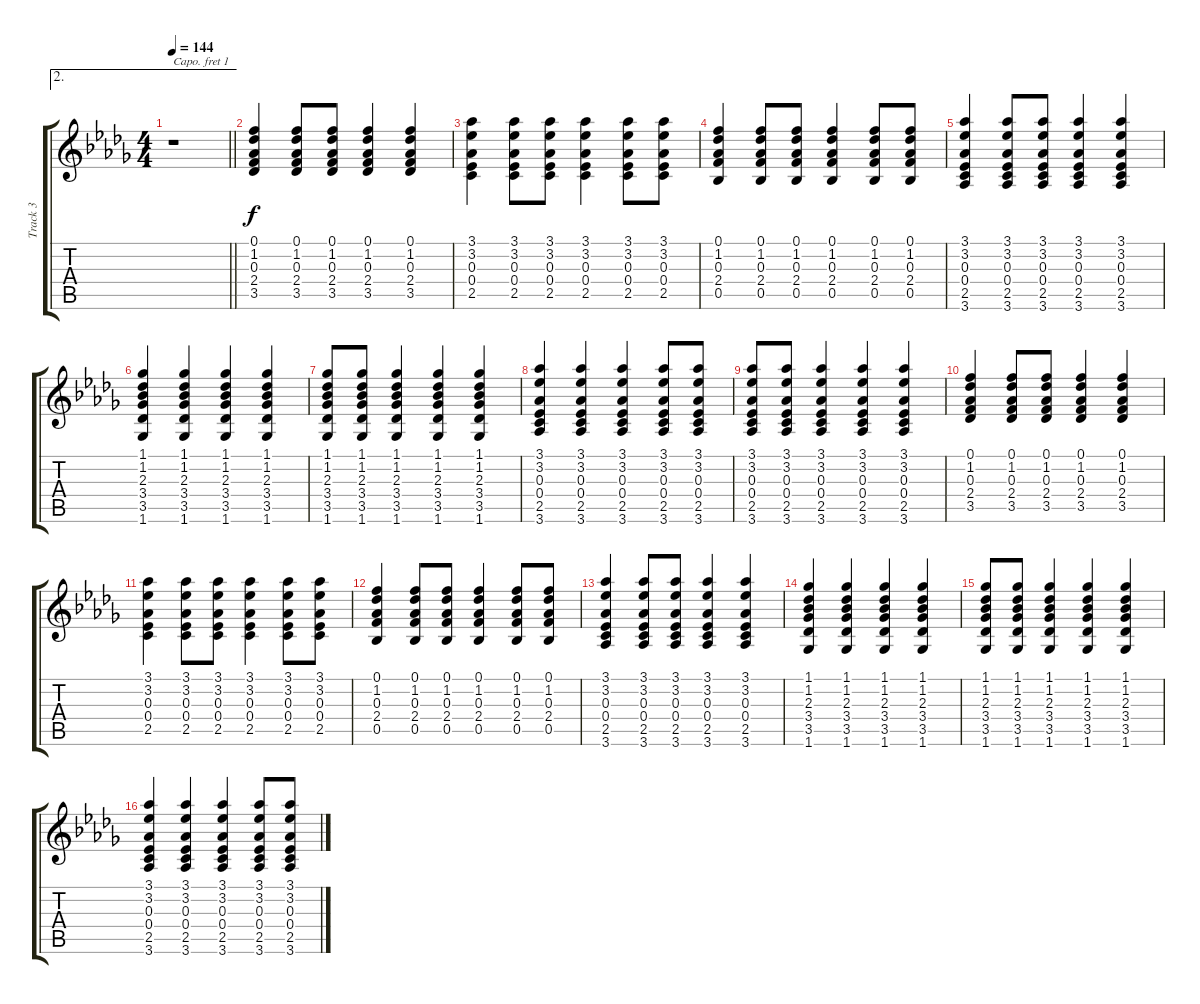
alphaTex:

\track ("Track 3" "Track 3") {instrument acousticguitarsteel}
\staff {score tabs}
\capo 1
\tuning (E4 B3 G3 D3 A2 E2) {hide}
\ae 2
\ts (4 4)
\tempo 144
\clef g2
\barLineRight lightlight
\ks db
r.1{dy f} |
(0.1 1.2 0.3 2.4 3.5).4 (0.1 1.2 0.3 2.4 3.5).8 (0.1 1.2 0.3 2.4 3.5).8 (0.1 1.2 0.3 2.4 3.5).4 (0.1 1.2 0.3 2.4 3.5).4 |
(3.1 3.2 0.3 0.4 2.5).4 (3.1 3.2 0.3 0.4 2.5).8 (3.1 3.2 0.3 0.4 2.5).8 (3.1 3.2 0.3 0.4 2.5).4 (3.1 3.2 0.3 0.4 2.5).8 (3.1 3.2 0.3 0.4 2.5).8 |
(0.1 1.2 0.3 2.4 0.5).4 (0.1 1.2 0.3 2.4 0.5).8 (0.1 1.2 0.3 2.4 0.5).8 (0.1 1.2 0.3 2.4 0.5).4 (0.1 1.2 0.3 2.4 0.5).8 (0.1 1.2 0.3 2.4 0.5).8 |
(3.1 3.2 0.3 0.4 2.5 3.6).4 (3.1 3.2 0.3 0.4 2.5 3.6).8 (3.1 3.2 0.3 0.4 2.5 3.6).8 (3.1 3.2 0.3 0.4 2.5 3.6).4 (3.1 3.2 0.3 0.4 2.5 3.6).4 |
(1.1 1.2 2.3 3.4 3.5 1.6).4 (1.1 1.2 2.3 3.4 3.5 1.6).4 (1.1 1.2 2.3 3.4 3.5 1.6).4 (1.1 1.2 2.3 3.4 3.5 1.6).4 |
(1.1 1.2 2.3 3.4 3.5 1.6).8 (1.1 1.2 2.3 3.4 3.5 1.6).8 (1.1 1.2 2.3 3.4 3.5 1.6).4 (1.1 1.2 2.3 3.4 3.5 1.6).4 (1.1 1.2 2.3 3.4 3.5 1.6).4 |
(3.1 3.2 0.3 0.4 2.5 3.6).4 (3.1 3.2 0.3 0.4 2.5 3.6).4 (3.1 3.2 0.3 0.4 2.5 3.6).4 (3.1 3.2 0.3 0.4 2.5 3.6).8 (3.1 3.2 0.3 0.4 2.5 3.6).8 |
(3.1 3.2 0.3 0.4 2.5 3.6).8 (3.1 3.2 0.3 0.4 2.5 3.6).8 (3.1 3.2 0.3 0.4 2.5 3.6).4 (3.1 3.2 0.3 0.4 2.5 3.6).4 (3.1 3.2 0.3 0.4 2.5 3.6).4 |
(0.1 1.2 0.3 2.4 3.5).4 (0.1 1.2 0.3 2.4 3.5).8 (0.1 1.2 0.3 2.4 3.5).8 (0.1 1.2 0.3 2.4 3.5).4 (0.1 1.2 0.3 2.4 3.5).4 |
(3.1 3.2 0.3 0.4 2.5).4 (3.1 3.2 0.3 0.4 2.5).8 (3.1 3.2 0.3 0.4 2.5).8 (3.1 3.2 0.3 0.4 2.5).4 (3.1 3.2 0.3 0.4 2.5).8 (3.1 3.2 0.3 0.4 2.5).8 |
(0.1 1.2 0.3 2.4 0.5).4 (0.1 1.2 0.3 2.4 0.5).8 (0.1 1.2 0.3 2.4 0.5).8 (0.1 1.2 0.3 2.4 0.5).4 (0.1 1.2 0.3 2.4 0.5).8 (0.1 1.2 0.3 2.4 0.5).8 |
(3.1 3.2 0.3 0.4 2.5 3.6).4 (3.1 3.2 0.3 0.4 2.5 3.6).8 (3.1 3.2 0.3 0.4 2.5 3.6).8 (3.1 3.2 0.3 0.4 2.5 3.6).4 (3.1 3.2 0.3 0.4 2.5 3.6).4 |
(1.1 1.2 2.3 3.4 3.5 1.6).4 (1.1 1.2 2.3 3.4 3.5 1.6).4 (1.1 1.2 2.3 3.4 3.5 1.6).4 (1.1 1.2 2.3 3.4 3.5 1.6).4 |
(1.1 1.2 2.3 3.4 3.5 1.6).8 (1.1 1.2 2.3 3.4 3.5 1.6).8 (1.1 1.2 2.3 3.4 3.5 1.6).4 (1.1 1.2 2.3 3.4 3.5 1.6).4 (1.1 1.2 2.3 3.4 3.5 1.6).4 |
(3.1 3.2 0.3 0.4 2.5 3.6).4 (3.1 3.2 0.3 0.4 2.5 3.6).4 (3.1 3.2 0.3 0.4 2.5 3.6).4 (3.1 3.2 0.3 0.4 2.5 3.6).8 (3.1 3.2 0.3 0.4 2.5 3.6).8
